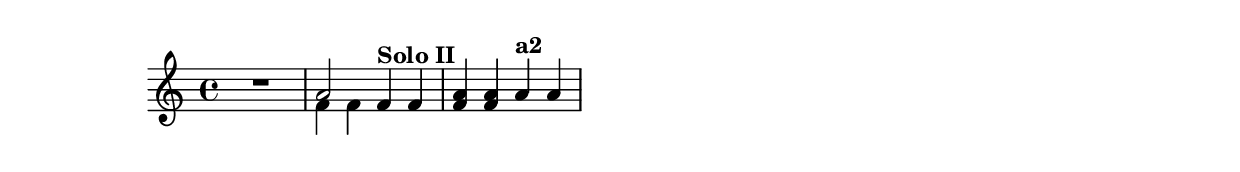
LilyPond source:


\header {
    texidoc ="The new part combiner detects a2, solo1 and solo2, and prints i
texts accordingly.

"

    
    }


\version "2.3.16"

vone =  \relative a' { R1 a2    r4 r a a a a }
vtwo =  \relative a' { R1 f4 f4 f4 f f f a a  }

\score {
   \partcombine \vone \vtwo
}
 
